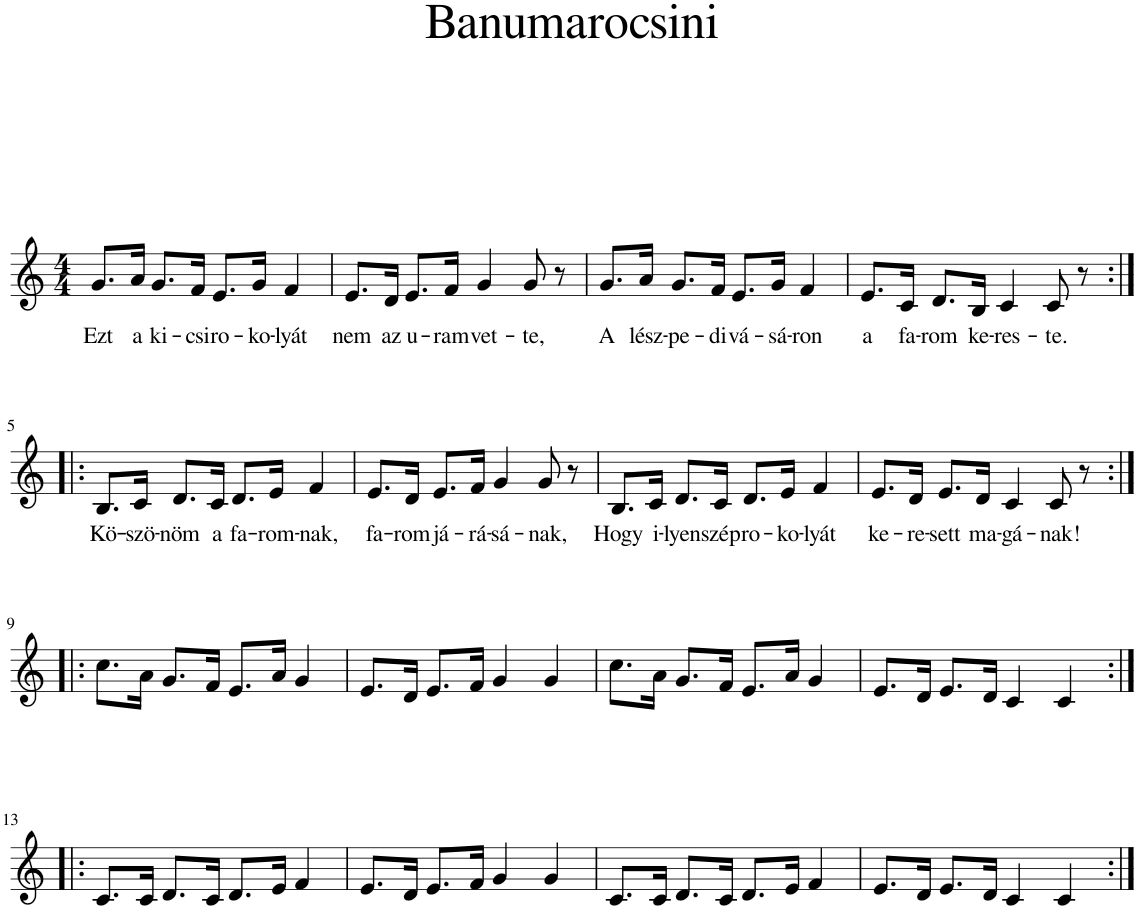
**kern	**text
*part1	*part1
*staff1	*staff1
*I"Piano	*
*I'Pno.	*
*clefG2	*
*k[]	*
*M4/4	*
=1	=1
!	!LO:LY:b
8.g/L	Ezt
!	!LO:LY:b
16a/Jk	a
!	!LO:LY:b
8.g/L	ki-
!	!LO:LY:b
16f/Jk	-csi
!	!LO:LY:b
8.e/L	ro-
!	!LO:LY:b
16g/Jk	-ko-
!	!LO:LY:b
4f/	-lyát
=2	=2
!	!LO:LY:b
8.e/L	nem
!	!LO:LY:b
16d/Jk	az
!	!LO:LY:b
8.e/L	u-
!	!LO:LY:b
16f/Jk	-ram
!	!LO:LY:b
4g/	vet-
!	!LO:LY:b
8g/	-te,
8r	.
=3	=3
!	!LO:LY:b
8.g/L	A
!	!LO:LY:b
16a/Jk	lész-
!	!LO:LY:b
8.g/L	-pe-
!	!LO:LY:b
16f/Jk	-di
!	!LO:LY:b
8.e/L	vá-
!	!LO:LY:b
16g/Jk	-sá-
!	!LO:LY:b
4f/	-ron
=4	=4
!	!LO:LY:b
8.e/L	a
!	!LO:LY:b
16c/Jk	fa-
!	!LO:LY:b
8.d/L	-rom
!	!LO:LY:b
16B/Jk	ke-
!	!LO:LY:b
4c/	-res-
!	!LO:LY:b
8c/	-te.
8r	.
!!LO:LB:g=z
=5:|!|:	=5:|!|:
!	!LO:LY:b
8.B/L	Kö-
!	!LO:LY:b
16c/Jk	-szö-
!	!LO:LY:b
8.d/L	-nöm
!	!LO:LY:b
16c/Jk	a
!	!LO:LY:b
8.d/L	fa-
!	!LO:LY:b
16e/Jk	-rom-
!	!LO:LY:b
4f/	-nak,
=6	=6
!	!LO:LY:b
8.e/L	fa-
!	!LO:LY:b
16d/Jk	-rom
!	!LO:LY:b
8.e/L	já-
!	!LO:LY:b
16f/Jk	-rá-
!	!LO:LY:b
4g/	-sá-
!	!LO:LY:b
8g/	-nak,
8r	.
=7	=7
!	!LO:LY:b
8.B/L	Hogy
!	!LO:LY:b
16c/Jk	i-
!	!LO:LY:b
8.d/L	-lyen
!	!LO:LY:b
16c/Jk	szép
!	!LO:LY:b
8.d/L	ro-
!	!LO:LY:b
16e/Jk	-ko-
!	!LO:LY:b
4f/	-lyát
=8	=8
!	!LO:LY:b
8.e/L	ke-
!	!LO:LY:b
16d/Jk	-re-
!	!LO:LY:b
8.e/L	-sett
!	!LO:LY:b
16d/Jk	ma-
!	!LO:LY:b
4c/	-gá-
!	!LO:LY:b
8c/	-nak!
8r	.
!!LO:LB:g=z
=9:|!|:	=9:|!|:
8.cc\L	.
16a\Jk	.
8.g/L	.
16f/Jk	.
8.e/L	.
16a/Jk	.
4g/	.
=10	=10
8.e/L	.
16d/Jk	.
8.e/L	.
16f/Jk	.
4g/	.
4g/	.
=11	=11
8.cc\L	.
16a\Jk	.
8.g/L	.
16f/Jk	.
8.e/L	.
16a/Jk	.
4g/	.
=12	=12
8.e/L	.
16d/Jk	.
8.e/L	.
16d/Jk	.
4c/	.
4c/	.
!!LO:LB:g=z
=13:|!|:	=13:|!|:
8.c/L	.
16c/Jk	.
8.d/L	.
16c/Jk	.
8.d/L	.
16e/Jk	.
4f/	.
=14	=14
8.e/L	.
16d/Jk	.
8.e/L	.
16f/Jk	.
4g/	.
4g/	.
=15	=15
8.c/L	.
16c/Jk	.
8.d/L	.
16c/Jk	.
8.d/L	.
16e/Jk	.
4f/	.
=16	=16
8.e/L	.
16d/Jk	.
8.e/L	.
16d/Jk	.
4c/	.
4c/	.
=:|!	=:|!
*-	*-
